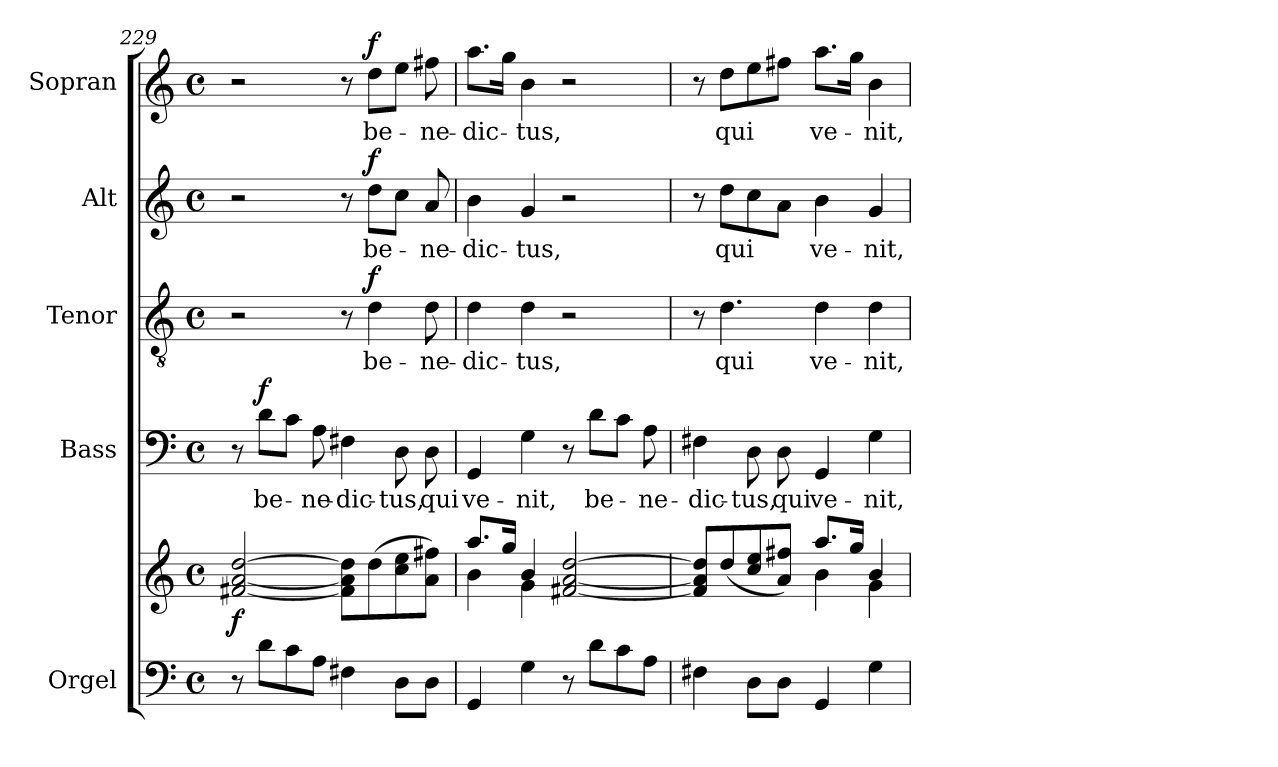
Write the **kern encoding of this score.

**kern	**kern	**dynam	**kern	**text	**dynam	**kern	**text	**dynam	**kern	**text	**dynam	**kern	**text	**dynam
*part5	*part5	*part5	*part4	*part4	*part4	*part3	*part3	*part3	*part2	*part2	*part2	*part1	*part1	*part1
*staff6	*staff5	*staff5/6	*staff4	*staff4	*staff4	*staff3	*staff3	*staff3	*staff2	*staff2	*staff2	*staff1	*staff1	*staff1
*I"Orgel	*	*	*I"Bass	*	*	*I"Tenor	*	*	*I"Alt	*	*	*I"Sopran	*	*
*I'Org.	*	*	*I'B.	*	*	*I'T.	*	*	*I'A.	*	*	*I'S.	*	*
*clefF4	*clefG2	*	*clefF4	*	*	*clefGv2	*	*	*clefG2	*	*	*clefG2	*	*
*k[]	*k[]	*	*k[]	*	*	*k[]	*	*	*k[]	*	*	*k[]	*	*
*C:	*C:	*	*C:	*	*	*C:	*	*	*C:	*	*	*C:	*	*
*M4/4	*M4/4	*	*M4/4	*	*	*M4/4	*	*	*M4/4	*	*	*M4/4	*	*
*met(c)	*met(c)	*	*met(c)	*	*	*met(c)	*	*	*met(c)	*	*	*met(c)	*	*
=229	=229	=229	=229	=229	=229	=229	=229	=229	=229	=229	=229	=229	=229	=229
!	!	!LO:DY:b	!	!	!	!	!	!	!	!	!	!	!	!
8r	[2f#X/ [2a/ [2dd/	f	8r	.	.	2r	.	.	2r	.	.	2r	.	.
!	!	!	!	!LO:LY:b	!LO:DY:a	!	!	!	!	!	!	!	!	!
8d\L	.	.	8d\L	be-	f	.	.	.	.	.	.	.	.	.
8c\	.	.	8c\J	.	.	.	.	.	.	.	.	.	.	.
!	!	!	!	!LO:LY:b	!	!	!	!	!	!	!	!	!	!
8A\J	.	.	8A\	-ne-	.	.	.	.	.	.	.	.	.	.
!	!	!	!	!LO:LY:b	!	!	!	!	!	!	!	!	!	!
4F#X\	8f#\] 8a\] 8dd\]L	.	4F#X\	-dic-	.	8r	.	.	8r	.	.	8r	.	.
!	!	!	!	!	!	!	!LO:LY:b	!LO:DY:a	!	!LO:LY:b	!LO:DY:a	!	!LO:LY:b	!LO:DY:a
.	(>8dd\	.	.	.	.	4d\	be-	f	8dd\L	be-	f	8dd\L	be-	f
!	!	!	!	!LO:LY:b	!	!	!	!	!	!	!	!	!	!
8D\L	8cc\ 8ee\	.	8D\	-tus,	.	.	.	.	8cc\J	.	.	8ee\J	.	.
!	!	!	!	!LO:LY:b	!	!	!LO:LY:b	!	!	!LO:LY:b	!	!	!LO:LY:b	!
8D\J	8a\ 8ff#X\J)	.	8D\	qui	.	8d\	-ne-	.	8a/	-ne-	.	8ff#X\	-ne-	.
=230	=230	=230	=230	=230	=230	=230	=230	=230	=230	=230	=230	=230	=230	=230
*	*^	*	*	*	*	*	*	*	*	*	*	*	*	*
!	!	!	!	!	!LO:LY:b	!	!	!LO:LY:b	!	!	!LO:LY:b	!	!	!LO:LY:b	!
4GG/	8.aa/L	4b\	.	4GG/	ve-	.	4d\	-dic-	.	4b\	-dic-	.	8.aa\L	-dic-	.
.	16gg/Jk	.	.	.	.	.	.	.	.	.	.	.	16gg\Jk	.	.
!	!	!	!	!	!LO:LY:b	!	!	!LO:LY:b	!	!	!LO:LY:b	!	!	!LO:LY:b	!
4G\	4b/	4g\	.	4G\	-nit,	.	4d\	-tus,	.	4g/	-tus,	.	4b\	-tus,	.
8r	[<2f#X/ [>2a/ [>2dd/	2ryy	.	8r	.	.	2r	.	.	2r	.	.	2r	.	.
!	!	!	!	!	!LO:LY:b	!	!	!	!	!	!	!	!	!	!
8d\L	.	.	.	8d\L	be-	.	.	.	.	.	.	.	.	.	.
8c\	.	.	.	8c\J	.	.	.	.	.	.	.	.	.	.	.
!	!	!	!	!	!LO:LY:b	!	!	!	!	!	!	!	!	!	!
8A\J	.	.	.	8A\	-ne-	.	.	.	.	.	.	.	.	.	.
=231	=231	=231	=231	=231	=231	=231	=231	=231	=231	=231	=231	=231	=231	=231	=231
!	!	!	!	!	!LO:LY:b	!	!	!	!	!	!	!	!	!	!
4F#X\	8f#/] 8a/] 8dd/]L	2ryy	.	4F#X\	-dic-	.	8r	.	.	8r	.	.	8r	.	.
!	!	!	!	!	!	!	!	!LO:LY:b	!	!	!LO:LY:b	!	!	!LO:LY:b	!
.	(>8dd/	.	.	.	.	.	4.d\	qui	.	8dd\L	qui	.	8dd\L	qui	.
!	!	!	!	!	!LO:LY:b	!	!	!	!	!	!	!	!	!	!
8D\L	8cc/ 8ee/	.	.	8D\	-tus,	.	.	.	.	8cc\	.	.	8ee\	.	.
!	!	!	!	!	!LO:LY:b	!	!	!	!	!	!	!	!	!	!
8D\J	8a/ 8ff#X/J)	.	.	8D\	qui	.	.	.	.	8a\J	.	.	8ff#X\J	.	.
!	!	!	!	!	!LO:LY:b	!	!	!LO:LY:b	!	!	!LO:LY:b	!	!	!LO:LY:b	!
4GG/	8.aa/L	4b\	.	4GG/	ve-	.	4d\	ve-	.	4b\	ve-	.	8.aa\L	ve-	.
.	16gg/Jk	.	.	.	.	.	.	.	.	.	.	.	16gg\Jk	.	.
!	!	!	!	!	!LO:LY:b	!	!	!LO:LY:b	!	!	!LO:LY:b	!	!	!LO:LY:b	!
4G\	4b/	4g\	.	4G\	-nit,	.	4d\	-nit,	.	4g/	-nit,	.	4b\	-nit,	.
*	*v	*v	*	*	*	*	*	*	*	*	*	*	*	*	*
=	=	=	=	=	=	=	=	=	=	=	=	=	=	=
*-	*-	*-	*-	*-	*-	*-	*-	*-	*-	*-	*-	*-	*-	*-
